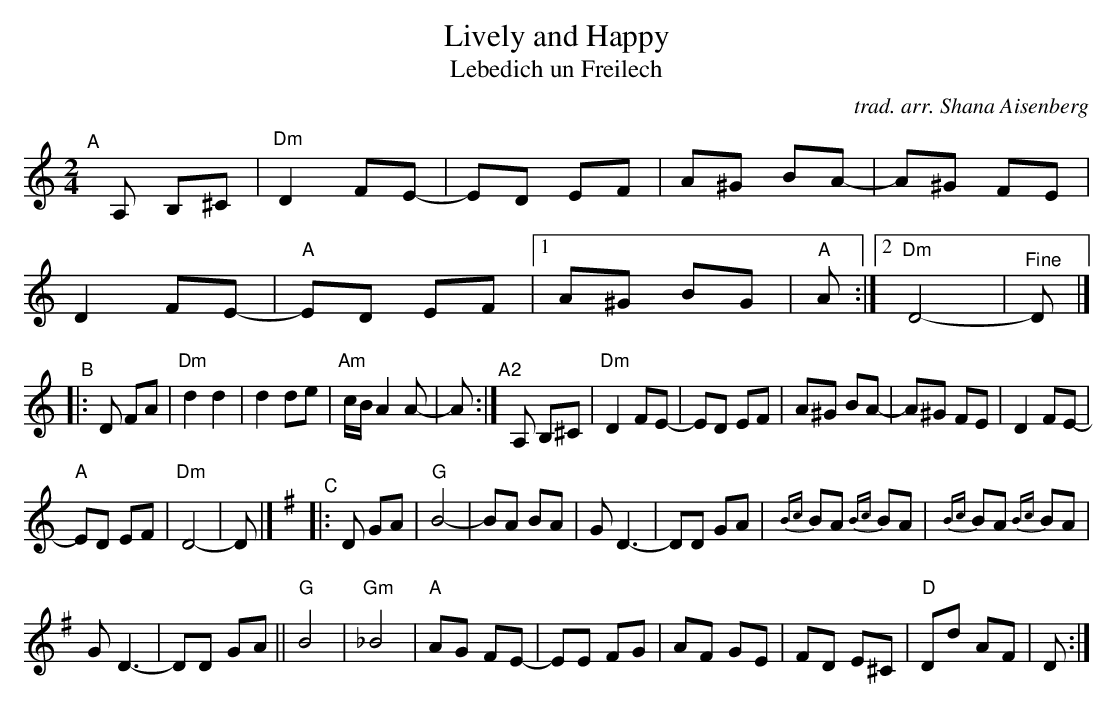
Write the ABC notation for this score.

X:1
T: Lively and Happy
T: Lebedich un Freilech
C: trad. arr. Shana Aisenberg
M: 2/4
L: 1/8
K: Ddor
"^A"[|] A, B,^C |\
"Dm"D2 FE- | ED EF | A^G BA- | A^G FE |
    D2 FE- | "A"ED EF |[1 A^G BG | "A"A :|[2 "Dm"D4- | "^Fine"D |]
"^B"|: D FA |\
"Dm"d2 d2 | d2 de | "Am"c/B/A2 A- | A :|\
"^A2"[|] A, B,^C |\
"Dm"D2 FE- | ED EF | A^G BA- | A^G FE | D2 FE- |
"A"ED EF | "Dm"D4- | D |]\
[K:G]\
"^C"|: D GA |\
"G"B4- | BA BA | G D3- | DD GA |\
{Bc}BA {Bc}BA | {Bc}BA {Bc}BA |
G D3- | DD GA ||\
"G"B4 | "Gm"_B4 | "A"AG FE- | EE FG |\
AF GE | FD E^C | "D"Dd AF | D :|
